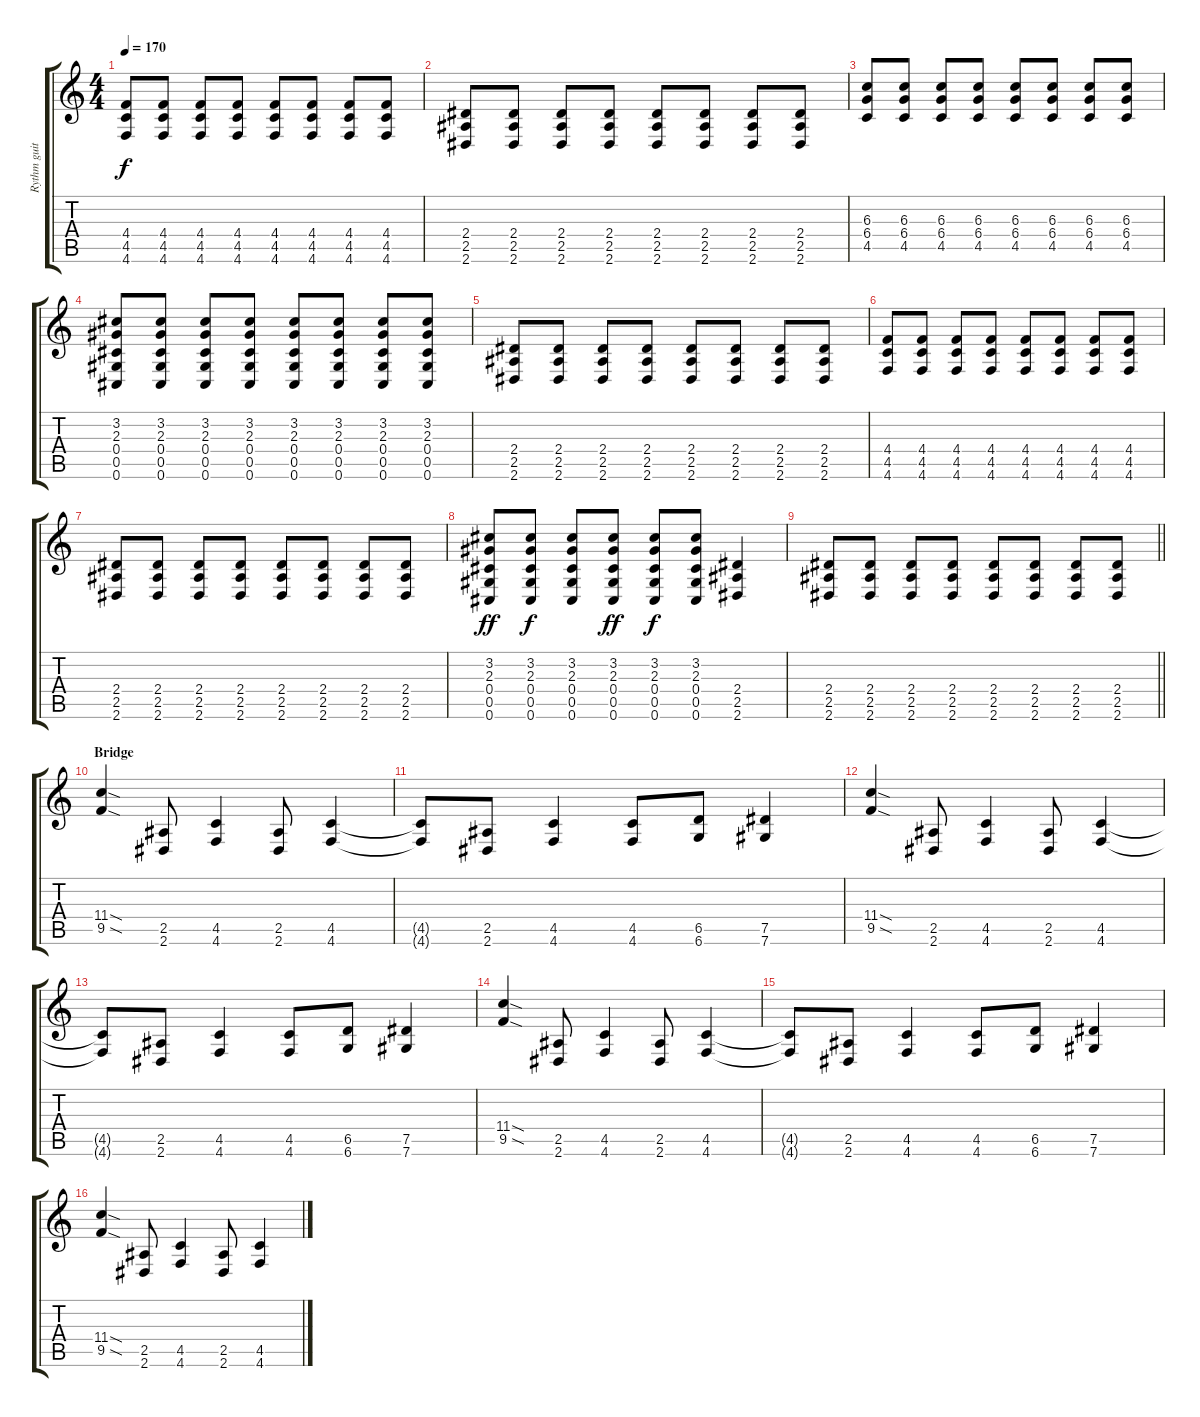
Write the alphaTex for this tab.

\track ("Rythm guitar" "Rythm guit") {instrument distortionguitar}
\staff {score tabs}
\tuning (Eb4 Bb3 Gb3 Db3 Ab2 Db2) {hide}
\ts (4 4)
\tempo 170
\clef g2
\ks c
(4.4 4.5 4.6).8{dy f} (4.4 4.5 4.6).8 (4.4 4.5 4.6).8 (4.4 4.5 4.6).8 (4.4 4.5 4.6).8 (4.4 4.5 4.6).8 (4.4 4.5 4.6).8 (4.4 4.5 4.6).8 |
(2.4 2.5 2.6).8 (2.4 2.5 2.6).8 (2.4 2.5 2.6).8 (2.4 2.5 2.6).8 (2.4 2.5 2.6).8 (2.4 2.5 2.6).8 (2.4 2.5 2.6).8 (2.4 2.5 2.6).8 |
(6.3 6.4 4.5).8 (6.3 6.4 4.5).8 (6.3 6.4 4.5).8 (6.3 6.4 4.5).8 (6.3 6.4 4.5).8 (6.3 6.4 4.5).8 (6.3 6.4 4.5).8 (6.3 6.4 4.5).8 |
(3.2 2.3 0.4 0.5 0.6).8 (3.2 2.3 0.4 0.5 0.6).8 (3.2 2.3 0.4 0.5 0.6).8 (3.2 2.3 0.4 0.5 0.6).8 (3.2 2.3 0.4 0.5 0.6).8 (3.2 2.3 0.4 0.5 0.6).8 (3.2 2.3 0.4 0.5 0.6).8 (3.2 2.3 0.4 0.5 0.6).8 |
(2.4 2.5 2.6).8 (2.4 2.5 2.6).8 (2.4 2.5 2.6).8 (2.4 2.5 2.6).8 (2.4 2.5 2.6).8 (2.4 2.5 2.6).8 (2.4 2.5 2.6).8 (2.4 2.5 2.6).8 |
(4.4 4.5 4.6).8 (4.4 4.5 4.6).8 (4.4 4.5 4.6).8 (4.4 4.5 4.6).8 (4.4 4.5 4.6).8 (4.4 4.5 4.6).8 (4.4 4.5 4.6).8 (4.4 4.5 4.6).8 |
(2.4 2.5 2.6).8 (2.4 2.5 2.6).8 (2.4 2.5 2.6).8 (2.4 2.5 2.6).8 (2.4 2.5 2.6).8 (2.4 2.5 2.6).8 (2.4 2.5 2.6).8 (2.4 2.5 2.6).8 |
(3.2 2.3 0.4 0.5 0.6).8{dy ff} (3.2 2.3 0.4 0.5 0.6).8{dy f} (3.2 2.3 0.4 0.5 0.6).8 (3.2 2.3 0.4 0.5 0.6).8{dy ff} (3.2 2.3 0.4 0.5 0.6).8{dy f} (3.2 2.3 0.4 0.5 0.6).8 (2.4 2.5 2.6).4 |
\barLineRight lightlight
(2.4 2.5 2.6).8 (2.4 2.5 2.6).8 (2.4 2.5 2.6).8 (2.4 2.5 2.6).8 (2.4 2.5 2.6).8 (2.4 2.5 2.6).8 (2.4 2.5 2.6).8 (2.4 2.5 2.6).8 |
\section ("" "Bridge")
(11.4{sod} 9.5{sod}).4 (2.5 2.6).8 (4.5 4.6).4 (2.5 2.6).8 (4.5 4.6).4 |
(4.5{t} 4.6{t}).8 (2.5 2.6).8 (4.5 4.6).4 (4.5 4.6).8 (6.5 6.6).8 (7.5 7.6).4 |
(11.4{sod} 9.5{sod}).4 (2.5 2.6).8 (4.5 4.6).4 (2.5 2.6).8 (4.5 4.6).4 |
(4.5{t} 4.6{t}).8 (2.5 2.6).8 (4.5 4.6).4 (4.5 4.6).8 (6.5 6.6).8 (7.5 7.6).4 |
(11.4{sod} 9.5{sod}).4 (2.5 2.6).8 (4.5 4.6).4 (2.5 2.6).8 (4.5 4.6).4 |
(4.5{t} 4.6{t}).8 (2.5 2.6).8 (4.5 4.6).4 (4.5 4.6).8 (6.5 6.6).8 (7.5 7.6).4 |
(11.4{sod} 9.5{sod}).4 (2.5 2.6).8 (4.5 4.6).4 (2.5 2.6).8 (4.5 4.6).4
